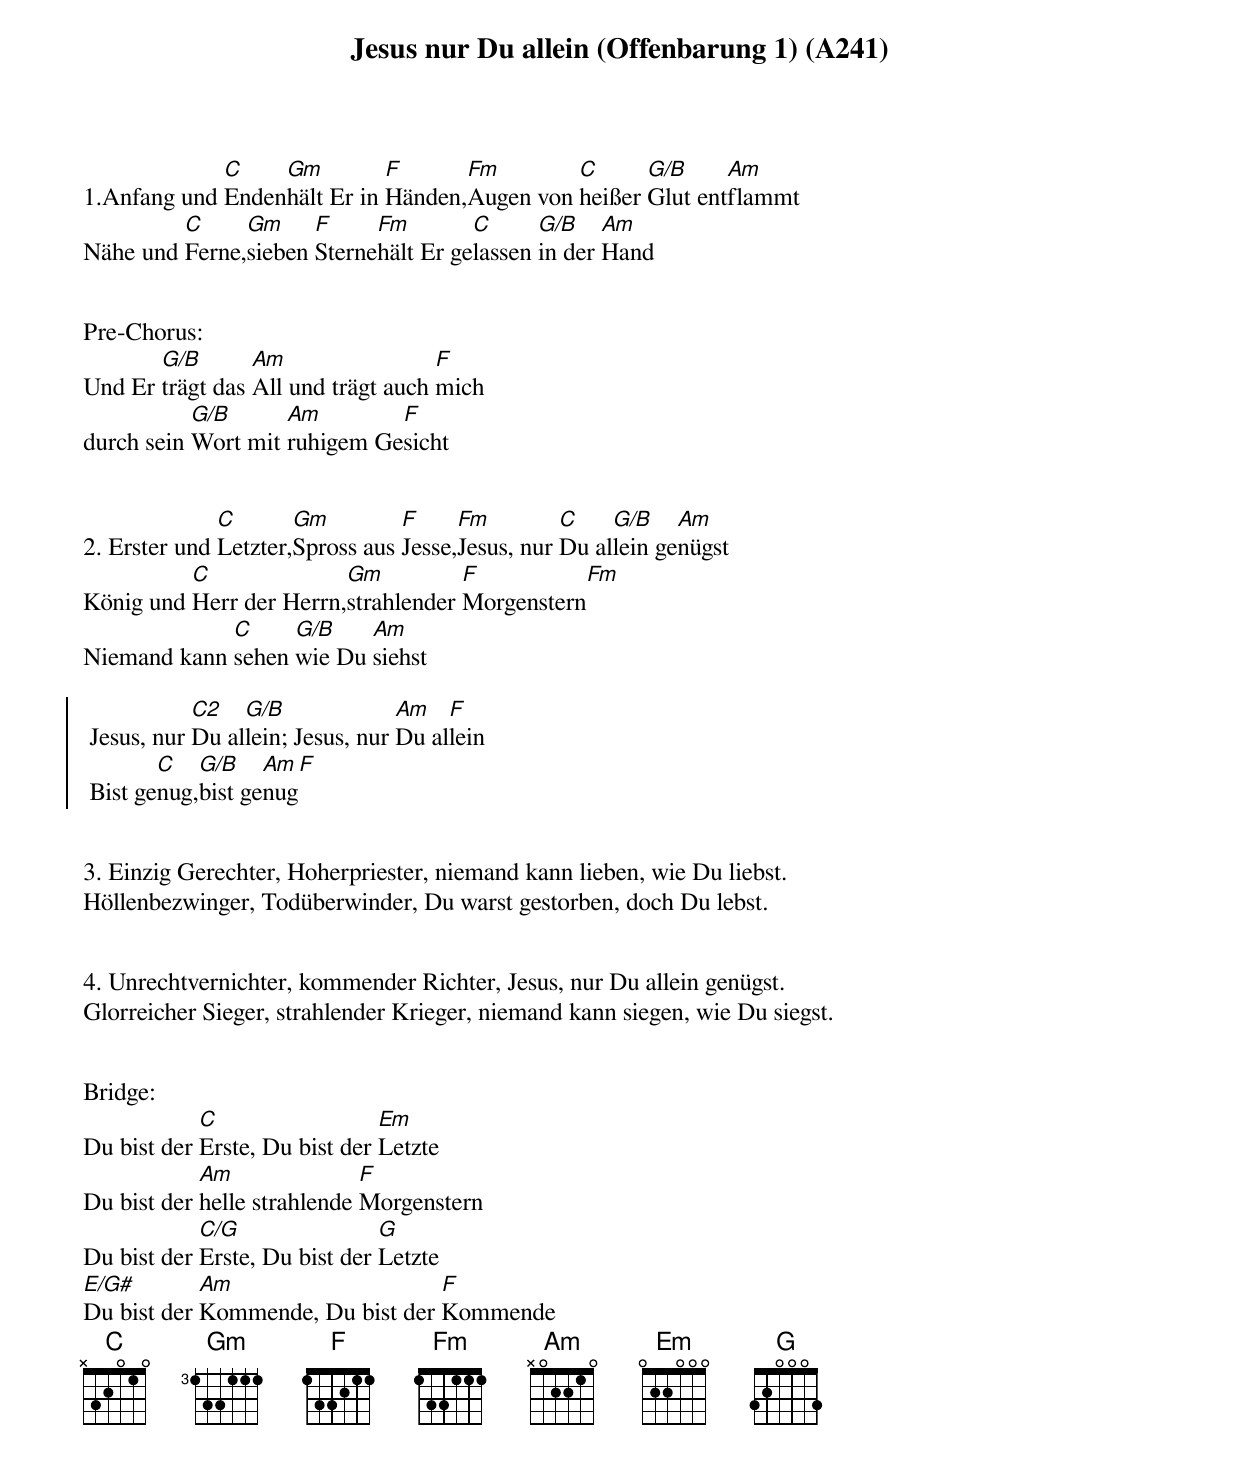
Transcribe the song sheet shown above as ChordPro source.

{title: Jesus nur Du allein (Offenbarung 1) (A241)}
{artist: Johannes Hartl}

1.Anfang und [C]Enden[Gm]hält Er in [F]Händen,[Fm]Augen von [C]heißer [G/B]Glut ent[Am]flammt
Nähe und [C]Ferne,[Gm]sieben [F]Sterne[Fm]hält Er ge[C]lassen [G/B]in der [Am]Hand


Pre-Chorus:
Und Er [G/B]trägt das [Am]All und trägt auch [F]mich
durch sein [G/B]Wort mit [Am]ruhigem Ge[F]sicht


2. Erster und [C]Letzter,[Gm]Spross aus [F]Jesse,[Fm]Jesus, nur [C]Du al[G/B]lein ge[Am]nügst
König und [C]Herr der Herrn,[Gm]strahlender [F]Morgenstern[Fm]
Niemand kann [C]sehen [G/B]wie Du [Am]siehst

{soc}
 Jesus, nur [C2]Du al[G/B]lein; Jesus, nur [Am]Du al[F]lein
 Bist ge[C]nug,[G/B]bist ge[Am]nug[F]
 {eoc}


3. Einzig Gerechter, Hoherpriester, niemand kann lieben, wie Du liebst.
Höllenbezwinger, Todüberwinder, Du warst gestorben, doch Du lebst.


4. Unrechtvernichter, kommender Richter, Jesus, nur Du allein genügst.
Glorreicher Sieger, strahlender Krieger, niemand kann siegen, wie Du siegst.


Bridge:
Du bist der [C]Erste, Du bist der [Em]Letzte
Du bist der [Am]helle strahlende [F]Morgenstern
Du bist der [C/G]Erste, Du bist der [G]Letzte
[E/G#]Du bist der [Am]Kommende, Du bist der [F]Kommende
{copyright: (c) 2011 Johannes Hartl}
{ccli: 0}
